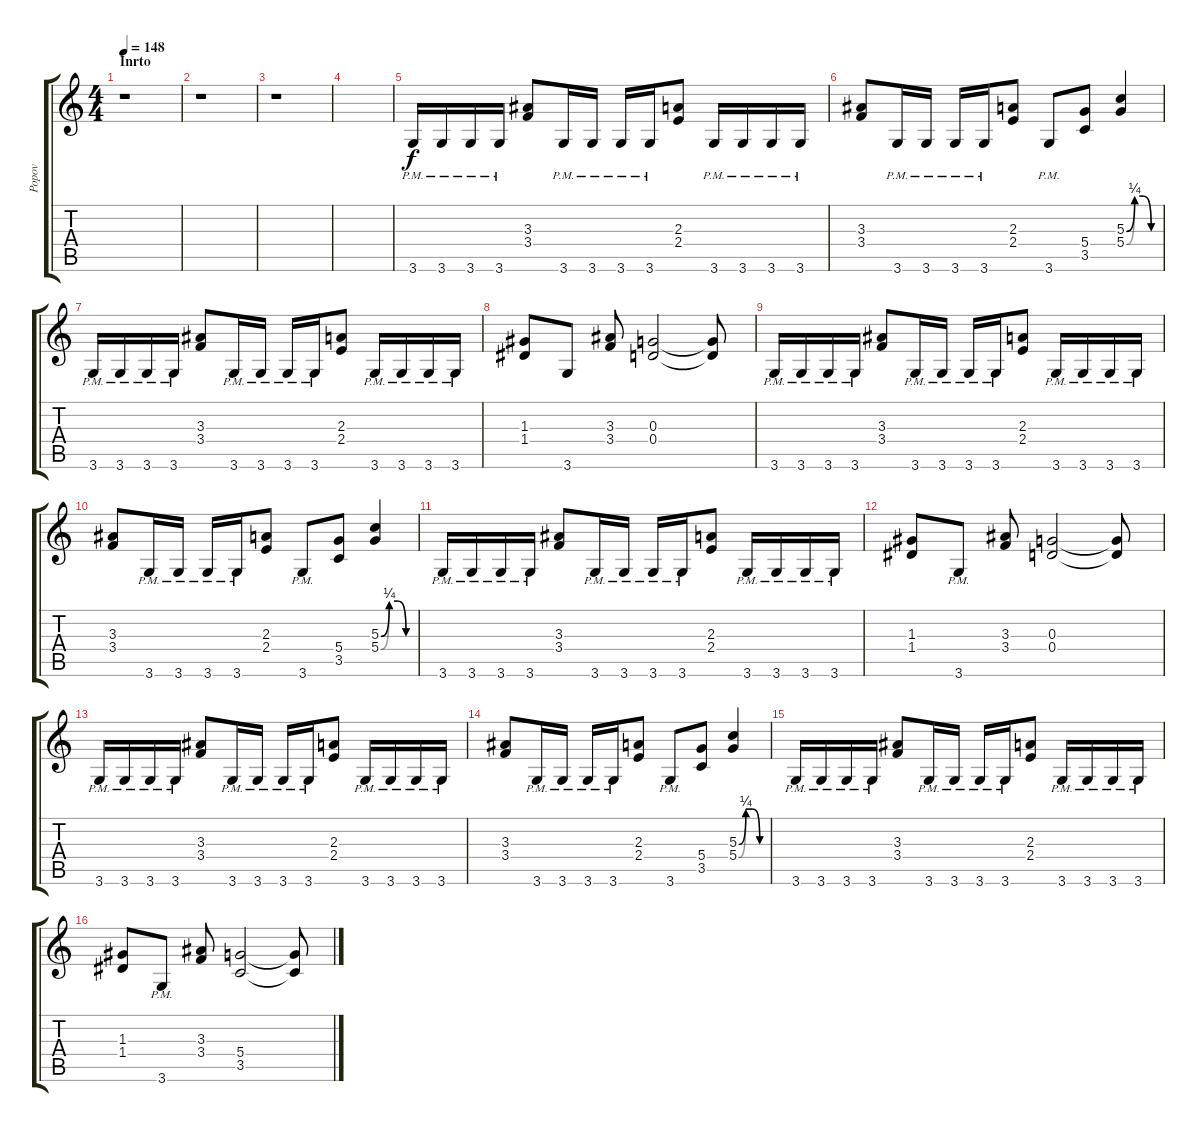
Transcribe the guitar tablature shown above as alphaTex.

\track ("Popov" "Popov") {instrument distortionguitar}
\staff {score tabs}
\tuning (E4 B3 G3 D3 A2 E2) {hide}
\ts (4 4)
\section ("" "Inrto")
\tempo 148
\clef g2
\ks c
r.1{dy f instrument distortionguitar} |
r.1 |
r.1 |
|
3.6{pm}.16 3.6{pm}.16 3.6{pm}.16 3.6{pm}.16 (3.3 3.4).8 3.6{pm}.16 3.6{pm}.16 3.6{pm}.16 3.6{pm}.16 (2.3 2.4).8 3.6{pm}.16 3.6{pm}.16 3.6{pm}.16 3.6{pm}.16 |
(3.3 3.4).8 3.6{pm}.16 3.6{pm}.16 3.6{pm}.16 3.6{pm}.16 (2.3 2.4).8 3.6{pm}.8 (5.4 3.5).8 (5.3{be (custom 0 0 15 1 30 1 45 0 60 0)} 5.4{be (custom 0 0 15 1 30 1 45 0 60 0)}).4 |
3.6{pm}.16 3.6{pm}.16 3.6{pm}.16 3.6{pm}.16 (3.3 3.4).8 3.6{pm}.16 3.6{pm}.16 3.6{pm}.16 3.6{pm}.16 (2.3 2.4).8 3.6{pm}.16 3.6{pm}.16 3.6{pm}.16 3.6{pm}.16 |
(1.3 1.4).8 3.6.8 (3.3 3.4).8 (0.3 0.4).2 (0.3{t} 0.4{t}).8 |
3.6{pm}.16 3.6{pm}.16 3.6{pm}.16 3.6{pm}.16 (3.3 3.4).8 3.6{pm}.16 3.6{pm}.16 3.6{pm}.16 3.6{pm}.16 (2.3 2.4).8 3.6{pm}.16 3.6{pm}.16 3.6{pm}.16 3.6{pm}.16 |
(3.3 3.4).8 3.6{pm}.16 3.6{pm}.16 3.6{pm}.16 3.6{pm}.16 (2.3 2.4).8 3.6{pm}.8 (5.4 3.5).8 (5.3{be (custom 0 0 15 1 30 1 45 0 60 0)} 5.4{be (custom 0 0 15 1 30 1 45 0 60 0)}).4 |
3.6{pm}.16 3.6{pm}.16 3.6{pm}.16 3.6{pm}.16 (3.3 3.4).8 3.6{pm}.16 3.6{pm}.16 3.6{pm}.16 3.6{pm}.16 (2.3 2.4).8 3.6{pm}.16 3.6{pm}.16 3.6{pm}.16 3.6{pm}.16 |
(1.3 1.4).8 3.6{pm}.8 (3.3 3.4).8 (0.3 0.4).2 (0.3{t} 0.4{t}).8 |
3.6{pm}.16 3.6{pm}.16 3.6{pm}.16 3.6{pm}.16 (3.3 3.4).8 3.6{pm}.16 3.6{pm}.16 3.6{pm}.16 3.6{pm}.16 (2.3 2.4).8 3.6{pm}.16 3.6{pm}.16 3.6{pm}.16 3.6{pm}.16 |
(3.3 3.4).8 3.6{pm}.16 3.6{pm}.16 3.6{pm}.16 3.6{pm}.16 (2.3 2.4).8 3.6{pm}.8 (5.4 3.5).8 (5.3{be (custom 0 0 15 1 30 1 45 0 60 0)} 5.4{be (custom 0 0 15 1 30 1 45 0 60 0)}).4 |
3.6{pm}.16 3.6{pm}.16 3.6{pm}.16 3.6{pm}.16 (3.3 3.4).8 3.6{pm}.16 3.6{pm}.16 3.6{pm}.16 3.6{pm}.16 (2.3 2.4).8 3.6{pm}.16 3.6{pm}.16 3.6{pm}.16 3.6{pm}.16 |
(1.3 1.4).8 3.6{pm}.8 (3.3 3.4).8 (5.4 3.5).2 (5.4{t} 3.5{t}).8
